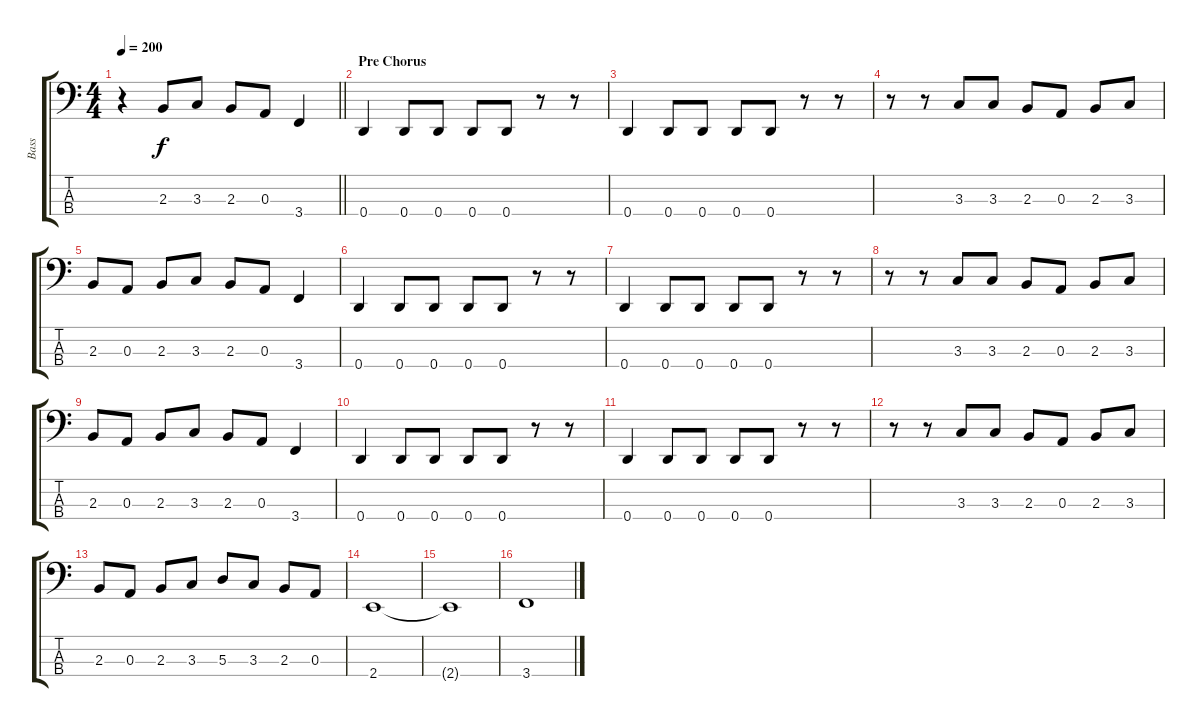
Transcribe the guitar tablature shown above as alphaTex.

\track ("Bass" "Bass") {instrument electricbassfinger}
\staff {score tabs}
\tuning (G2 D2 A1 D1) {hide}
\ts (4 4)
\tempo 200
\clef f4
\barLineRight lightlight
\ks c
r.4{dy f} 2.3.8 3.3.8 2.3.8 0.3.8 3.4.4 |
\section ("" "Pre Chorus")
0.4.4 0.4.8 0.4.8 0.4.8 0.4.8 r.8 r.8 |
0.4.4 0.4.8 0.4.8 0.4.8 0.4.8 r.8 r.8 |
r.8 r.8 3.3.8 3.3.8 2.3.8 0.3.8 2.3.8 3.3.8 |
2.3.8 0.3.8 2.3.8 3.3.8 2.3.8 0.3.8 3.4.4 |
0.4.4 0.4.8 0.4.8 0.4.8 0.4.8 r.8 r.8 |
0.4.4 0.4.8 0.4.8 0.4.8 0.4.8 r.8 r.8 |
r.8 r.8 3.3.8 3.3.8 2.3.8 0.3.8 2.3.8 3.3.8 |
2.3.8 0.3.8 2.3.8 3.3.8 2.3.8 0.3.8 3.4.4 |
0.4.4 0.4.8 0.4.8 0.4.8 0.4.8 r.8 r.8 |
0.4.4 0.4.8 0.4.8 0.4.8 0.4.8 r.8 r.8 |
r.8 r.8 3.3.8 3.3.8 2.3.8 0.3.8 2.3.8 3.3.8 |
2.3.8 0.3.8 2.3.8 3.3.8 5.3.8 3.3.8 2.3.8 0.3.8 |
2.4.1 |
2.4{t}.1 |
3.4.1
